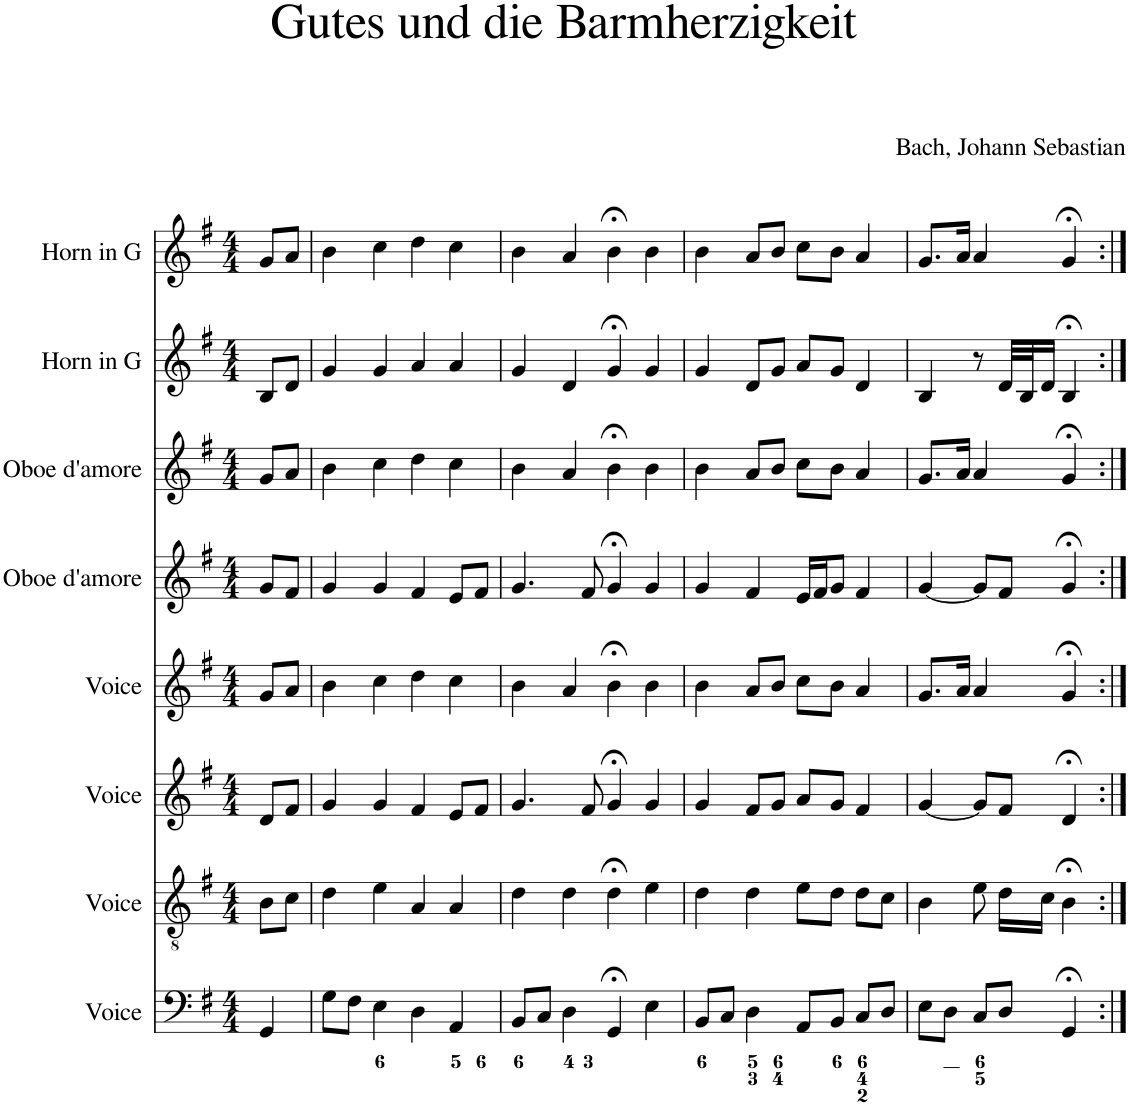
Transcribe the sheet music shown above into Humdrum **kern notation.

**kern	**kern	**kern	**kern	**kern	**kern	**kern	**kern
*part8	*part7	*part6	*part5	*part4	*part3	*part2	*part1
*staff8	*staff7	*staff6	*staff5	*staff4	*staff3	*staff2	*staff1
*I"Voice	*I"Voice	*I"Voice	*I"Voice	*I"Oboe d'amore	*I"Oboe d'amore	*I"Horn in G	*I"Horn in G
*I'V	*I'V	*I'V	*I'V	*I'Ob. d'a.	*I'Ob. d'a.	*	*
*clefF4	*clefGv2	*clefG2	*clefG2	*clefG2	*clefG2	*clefG2	*clefG2
*	*	*	*	*	*	*ITrd3c5	*ITrd3c5
*k[f#]	*k[f#]	*k[f#]	*k[f#]	*k[f#]	*k[f#]	*k[f#]	*k[f#]
*M4/4	*M4/4	*M4/4	*M4/4	*M4/4	*M4/4	*M4/4	*M4/4
=	=	=	=	=	=	=	=
4GG/	8B\L	8d/L	8g/L	8g/L	8g/L	8B/L	8g/L
.	8c\J	8f#/J	8a/J	8f#/J	8a/J	8d/J	8a/J
=1	=1	=1	=1	=1	=1	=1	=1
8G\L	4d\	4g/	4b\	4g/	4b\	4g/	4b\
8F#\J	.	.	.	.	.	.	.
4E\	4e\	4g/	4cc\	4g/	4cc\	4g/	4cc\
4D\	4A/	4f#/	4dd\	4f#/	4dd\	4a/	4dd\
4AA/	4A/	8e/L	4cc\	8e/L	4cc\	4a/	4cc\
.	.	8f#/J	.	8f#/J	.	.	.
=2	=2	=2	=2	=2	=2	=2	=2
8BB/L	4d\	4.g/	4b\	4.g/	4b\	4g/	4b\
8C/J	.	.	.	.	.	.	.
4D\	4d\	.	4a/	.	4a/	4d/	4a/
.	.	8f#/	.	8f#/	.	.	.
4GG;</	4d;<\	4g;</	4b;<\	4g;</	4b;<\	4g;</	4b;<\
4E\	4e\	4g/	4b\	4g/	4b\	4g/	4b\
=3	=3	=3	=3	=3	=3	=3	=3
8BB/L	4d\	4g/	4b\	4g/	4b\	4g/	4b\
8C/J	.	.	.	.	.	.	.
4D\	4d\	8f#/L	8a/L	4f#/	8a/L	8d/L	8a/L
.	.	8g/J	8b/J	.	8b/J	8g/J	8b/J
8AA/L	8e\L	8a/L	8cc\L	16e/LL	8cc\L	8a/L	8cc\L
.	.	.	.	16f#/J	.	.	.
8BB/J	8d\J	8g/J	8b\J	8g/J	8b\J	8g/J	8b\J
8C/L	8d\L	4f#/	4a/	4f#/	4a/	4d/	4a/
8D/J	8c\J	.	.	.	.	.	.
=4	=4	=4	=4	=4	=4	=4	=4
8E\L	4B\	[4g/	8.g/L	[4g/	8.g/L	4B/	8.g/L
8D\J	.	.	.	.	.	.	.
.	.	.	16a/Jk	.	16a/Jk	.	16a/Jk
8C/L	8e\	8g/L]	4a/	8g/L]	4a/	8r	4a/
8D/J	16d\LL	8f#/J	.	8f#/J	.	32d/LLL	.
.	.	.	.	.	.	32B/J	.
.	16c\JJ	.	.	.	.	16d/JJ	.
4GG;</	4B;<\	4d;</	4g;</	4g;</	4g;</	4B;</	4g;</
=:|!	=:|!	=:|!	=:|!	=:|!	=:|!	=:|!	=:|!
*-	*-	*-	*-	*-	*-	*-	*-
